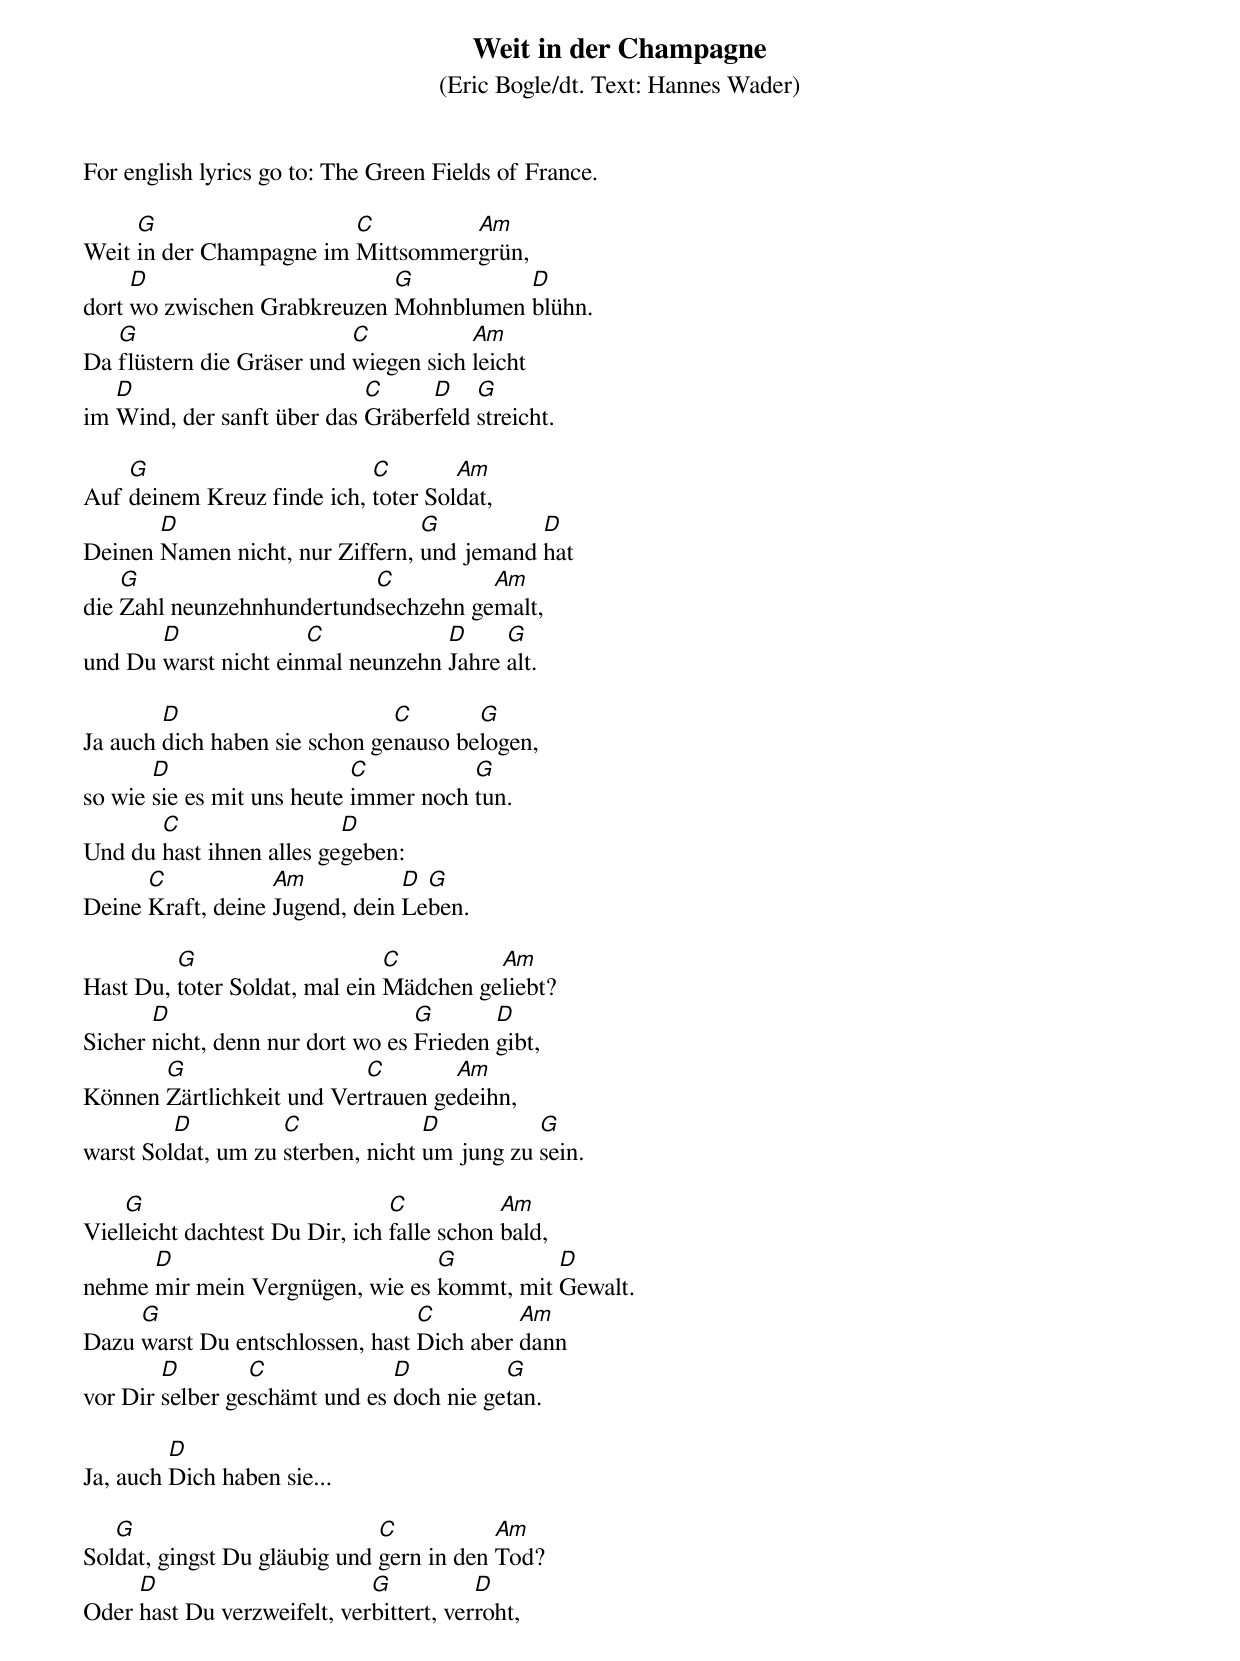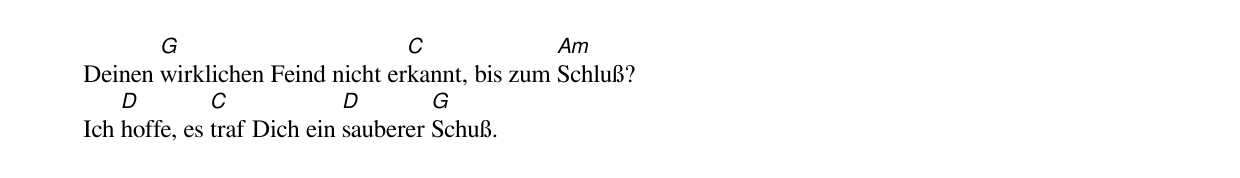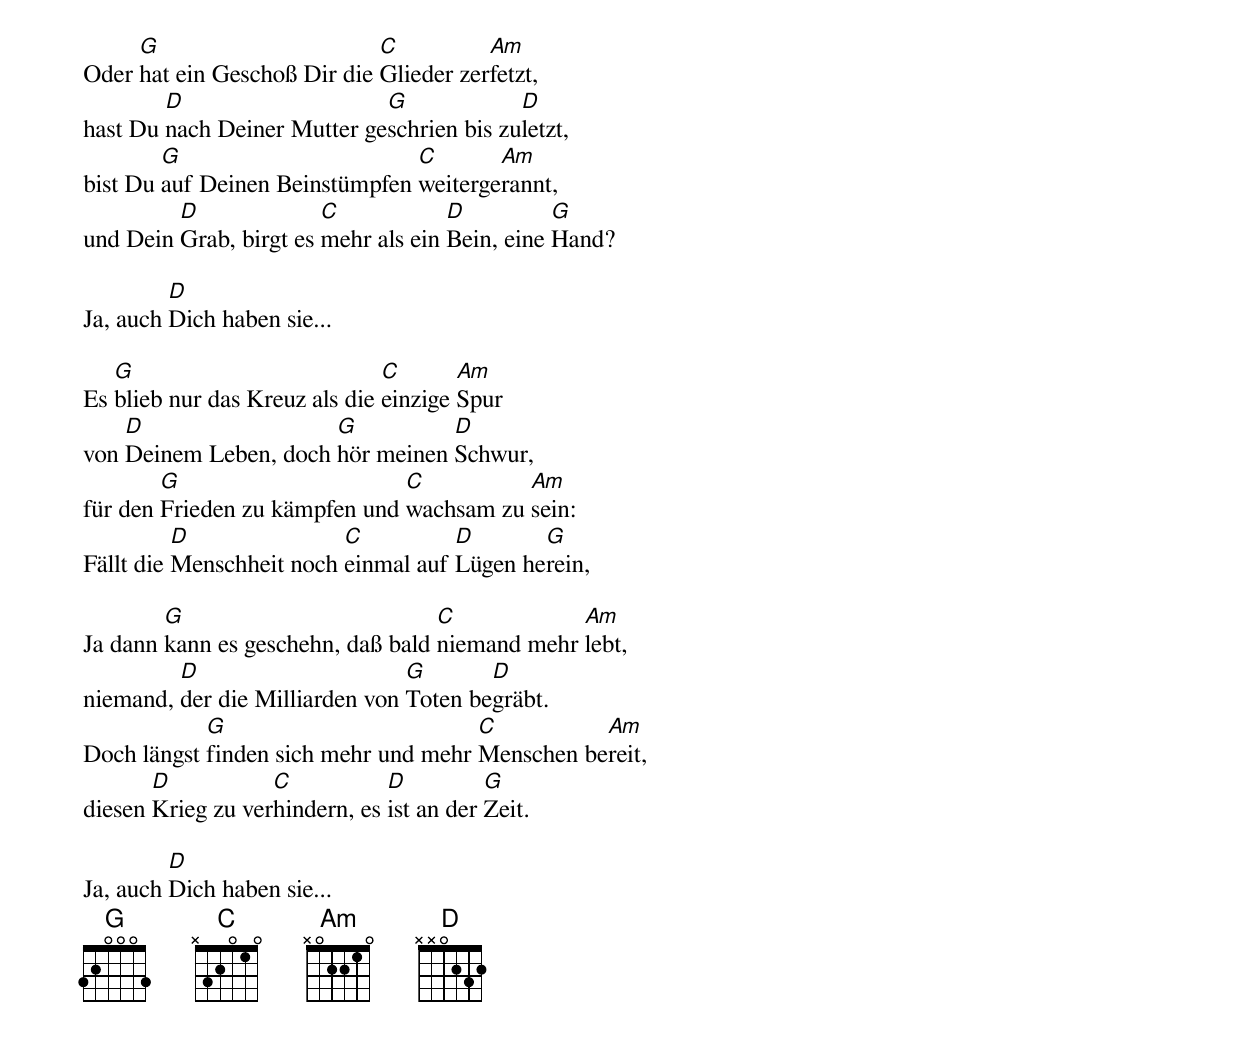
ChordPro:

{t:Weit in der Champagne}
{st:(Eric Bogle/dt. Text: Hannes Wader)}
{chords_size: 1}
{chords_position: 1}
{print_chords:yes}
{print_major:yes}
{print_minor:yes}
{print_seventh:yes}
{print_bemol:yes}
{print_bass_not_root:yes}
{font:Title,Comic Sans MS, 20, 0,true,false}
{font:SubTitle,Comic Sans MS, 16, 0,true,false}
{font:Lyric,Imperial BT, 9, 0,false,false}
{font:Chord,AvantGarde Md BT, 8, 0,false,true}
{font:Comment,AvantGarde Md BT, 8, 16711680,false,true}
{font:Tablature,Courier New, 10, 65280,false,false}
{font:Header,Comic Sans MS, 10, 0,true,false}
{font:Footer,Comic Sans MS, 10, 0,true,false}
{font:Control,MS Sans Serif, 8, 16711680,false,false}
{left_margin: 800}
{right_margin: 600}
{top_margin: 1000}
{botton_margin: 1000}
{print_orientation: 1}


For english lyrics go to: The Green Fields of France.

Weit [G]in der Champagne im [C]Mittsommer[Am]grün,
dort [D]wo zwischen Grabkreuzen [G]Mohnblumen [D]blühn.
Da [G]flüstern die Gräser und [C]wiegen sich [Am]leicht
im [D]Wind, der sanft über das [C]Gräber[D]feld [G]streicht.

Auf [G]deinem Kreuz finde ich, [C]toter Sol[Am]dat,
Deinen [D]Namen nicht, nur Ziffern, [G]und jemand [D]hat
die [G]Zahl neunzehnhundertund[C]sechzehn ge[Am]malt,
und Du [D]warst nicht ein[C]mal neunzehn [D]Jahre [G]alt.

Ja auch [D]dich haben sie schon ge[C]nauso be[G]logen,
so wie [D]sie es mit uns heute [C]immer noch [G]tun.
Und du [C]hast ihnen alles ge[D]geben:
Deine [C]Kraft, deine [Am]Jugend, dein [D]Le[G]ben.

Hast Du, [G]toter Soldat, mal ein [C]Mädchen ge[Am]liebt?
Sicher [D]nicht, denn nur dort wo es [G]Frieden [D]gibt,
Können [G]Zärtlichkeit und Ver[C]trauen ge[Am]deihn,
warst Sol[D]dat, um zu [C]sterben, nicht [D]um jung zu [G]sein.

Viel[G]leicht dachtest Du Dir, ich [C]falle schon [Am]bald,
nehme [D]mir mein Vergnügen, wie es [G]kommt, mit [D]Gewalt.
Dazu [G]warst Du entschlossen, hast [C]Dich aber [Am]dann
vor Dir [D]selber ge[C]schämt und es [D]doch nie ge[G]tan.

Ja, auch [D]Dich haben sie...

Sol[G]dat, gingst Du gläubig und [C]gern in den [Am]Tod?
Oder [D]hast Du verzweifelt, ver[G]bittert, ver[D]roht,
Deinen [G]wirklichen Feind nicht er[C]kannt, bis zum [Am]Schluß?
Ich [D]hoffe, es [C]traf Dich ein [D]sauberer [G]Schuß.
{new_page}

Oder [G]hat ein Geschoß Dir die [C]Glieder zer[Am]fetzt,
hast Du [D]nach Deiner Mutter ge[G]schrien bis zu[D]letzt,
bist Du [G]auf Deinen Beinstümpfen [C]weiterge[Am]rannt,
und Dein [D]Grab, birgt es [C]mehr als ein [D]Bein, eine [G]Hand?

Ja, auch [D]Dich haben sie...

Es [G]blieb nur das Kreuz als die [C]einzige [Am]Spur
von [D]Deinem Leben, doch [G]hör meinen [D]Schwur,
für den [G]Frieden zu kämpfen und [C]wachsam zu [Am]sein:
Fällt die [D]Menschheit noch [C]einmal auf [D]Lügen he[G]rein,

Ja dann [G]kann es geschehn, daß bald [C]niemand mehr [Am]lebt,
niemand, [D]der die Milliarden von [G]Toten be[D]gräbt.
Doch längst [G]finden sich mehr und mehr [C]Menschen be[Am]reit,
diesen [D]Krieg zu ver[C]hindern, es [D]ist an der [G]Zeit.

Ja, auch [D]Dich haben sie...
